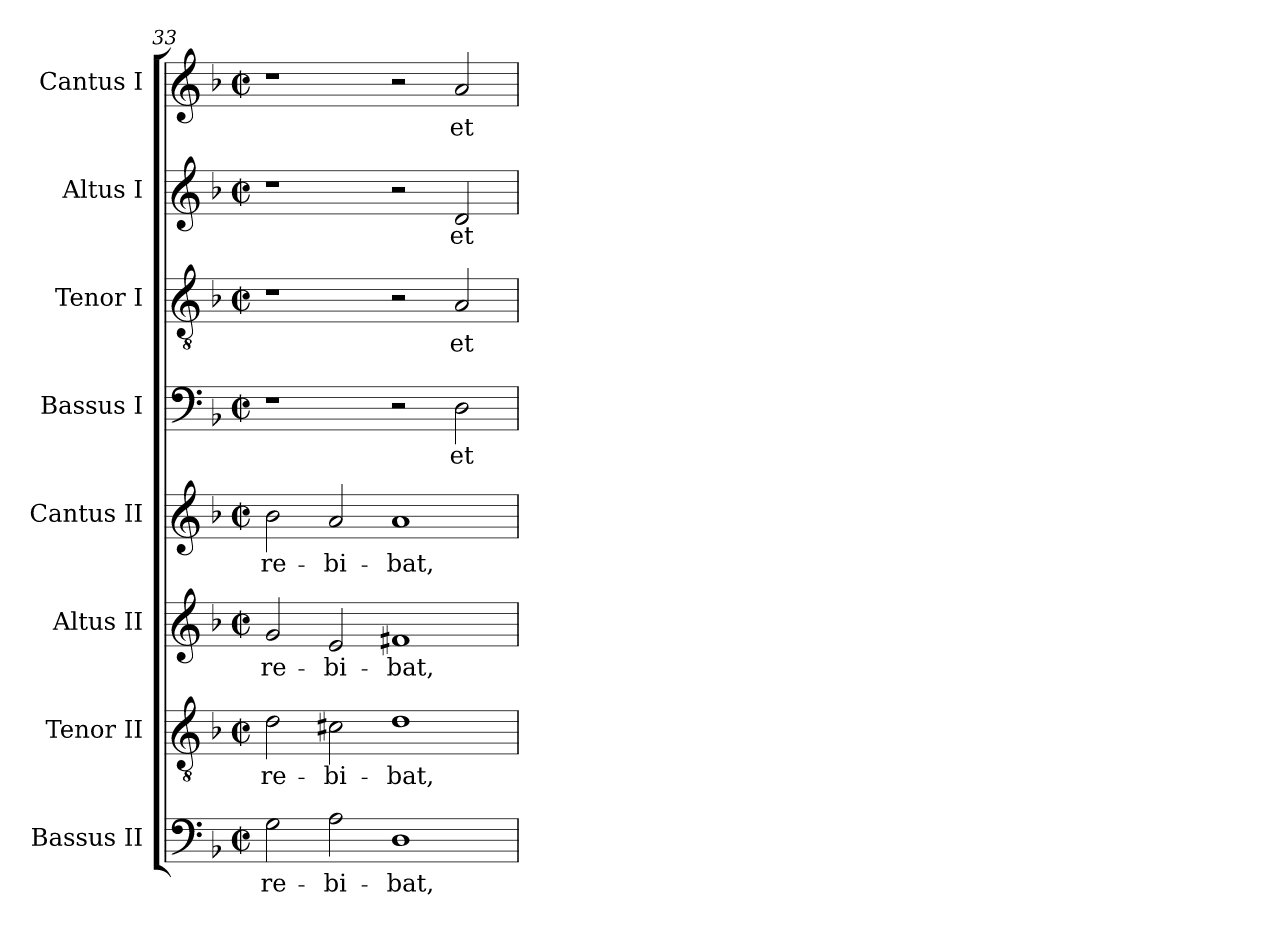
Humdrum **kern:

**kern	**text	**kern	**text	**kern	**text	**kern	**text	**kern	**text	**kern	**text	**kern	**text	**kern	**text
*part8	*part8	*part7	*part7	*part6	*part6	*part5	*part5	*part4	*part4	*part3	*part3	*part2	*part2	*part1	*part1
*staff8	*staff8	*staff7	*staff7	*staff6	*staff6	*staff5	*staff5	*staff4	*staff4	*staff3	*staff3	*staff2	*staff2	*staff1	*staff1
*I"Bassus II	*	*I"Tenor II	*	*I"Altus II	*	*I"Cantus II	*	*I"Bassus I	*	*I"Tenor I	*	*I"Altus I	*	*I"Cantus I	*
!!LO:LB:g=z
*clefF4	*	*clefGv2	*	*clefG2	*	*clefG2	*	*clefF4	*	*clefGv2	*	*clefG2	*	*clefG2	*
*k[b-]	*	*k[b-]	*	*k[b-]	*	*k[b-]	*	*k[b-]	*	*k[b-]	*	*k[b-]	*	*k[b-]	*
*F:	*	*F:	*	*F:	*	*F:	*	*F:	*	*F:	*	*F:	*	*F:	*
*M2/2	*	*M2/2	*	*M2/2	*	*M2/2	*	*M2/2	*	*M2/2	*	*M2/2	*	*M2/2	*
*met(c|)	*	*met(c|)	*	*met(c|)	*	*met(c|)	*	*met(c|)	*	*met(c|)	*	*met(c|)	*	*met(c|)	*
=33	=33	=33	=33	=33	=33	=33	=33	=33	=33	=33	=33	=33	=33	=33	=33
!	!LO:LY:b:cj	!	!LO:LY:b:cj	!	!LO:LY:b:cj	!	!LO:LY:b:cj	!	!	!	!	!	!	!	!
2G\	re-	2d\	re-	2g/	re-	2b-\	re-	1r	.	1r	.	1r	.	1r	.
!	!LO:LY:b:cj	!	!LO:LY:b:cj	!	!LO:LY:b:cj	!	!LO:LY:b:cj	!	!	!	!	!	!	!	!
2A\	-bi-	2c#X\	-bi-	2e/	-bi-	2a/	-bi-	.	.	.	.	.	.	.	.
!	!LO:LY:b:cj	!	!LO:LY:b:cj	!	!LO:LY:b:cj	!	!LO:LY:b:cj	!	!	!	!	!	!	!	!
1D	-bat,	1d	-bat,	1f#X	-bat,	1a	-bat,	2r	.	2r	.	2r	.	2r	.
!	!	!	!	!	!	!	!	!	!LO:LY:b:cj	!	!LO:LY:b:cj	!	!LO:LY:b:cj	!	!LO:LY:b:cj
.	.	.	.	.	.	.	.	2D\	et	2A/	et	2d/	et	2a/	et
=	=	=	=	=	=	=	=	=	=	=	=	=	=	=	=
*-	*-	*-	*-	*-	*-	*-	*-	*-	*-	*-	*-	*-	*-	*-	*-
